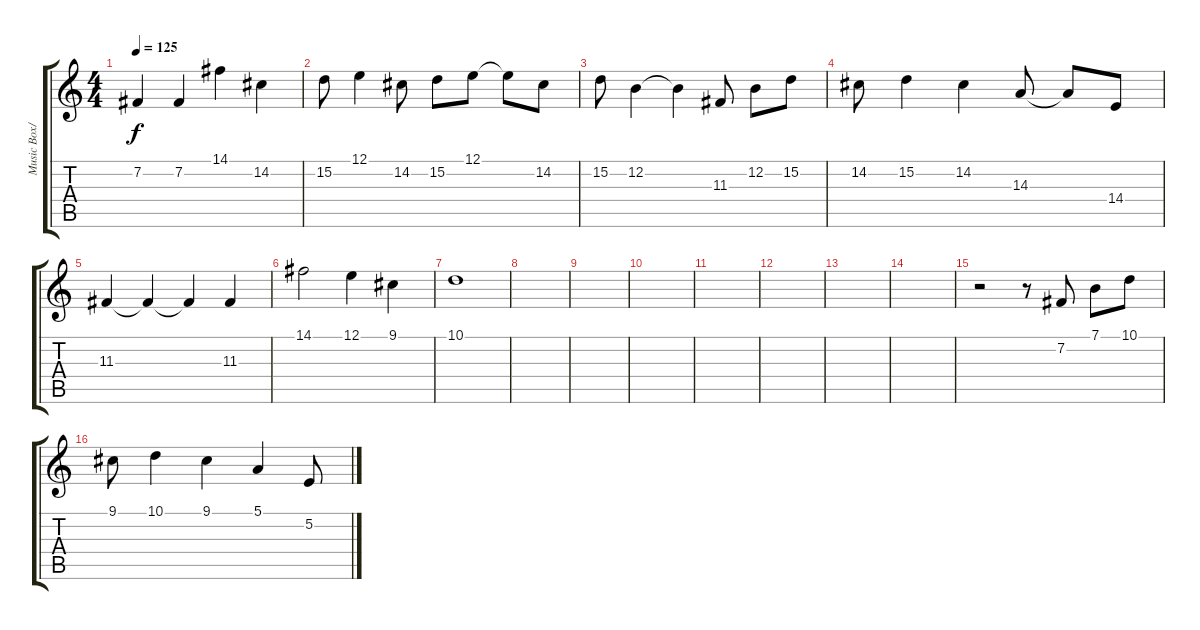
\track ("Music Box/Vocals" "Music Box/") {instrument ocarina}
\staff {score tabs}
\tuning (E4 B3 G3 D3 A2 E2) {hide}
\ts (4 4)
\tempo 125
\clef g2
\ks c
7.2.4{dy f} 7.2.4 14.1.4 14.2.4 |
15.2.8 12.1.4 14.2.8 15.2.8 12.1.8 12.1{t}.8 14.2.8 |
15.2.8 12.2.4 12.2{t}.4 11.3.8 12.2.8 15.2.8 |
14.2.8 15.2.4 14.2.4 14.3.8 14.3{t}.8 14.4.8 |
11.3.4 11.3{t}.4 11.3{t}.4 11.3.4 |
14.1.2 12.1.4 9.1.4 |
10.1.1 |
|
|
|
|
|
|
|
r.2 r.8 7.2.8 7.1.8 10.1.8 |
9.1.8 10.1.4 9.1.4 5.1.4 5.2.8
